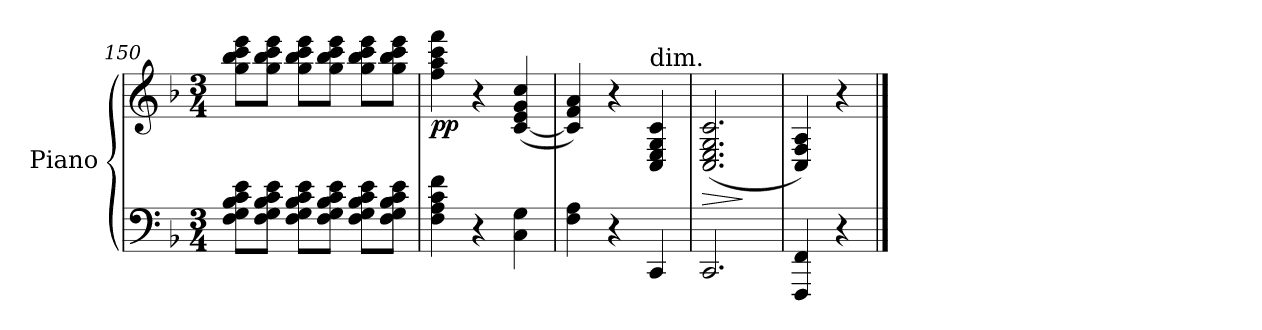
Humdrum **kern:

**kern	**kern	**dynam
*part1	*part1	*part1
*staff2	*staff1	*staff1/2
*I"Piano	*	*
*I'Pno	*	*
*clefF4	*clefG2	*
*k[b-]	*k[b-]	*
*F:	*F:	*
*M3/4	*M3/4	*
=150	=150	=150
8F\ 8G\ 8B-\ 8c\ 8e\L	8gg\ 8bb-\ 8ccc\ 8eee\L	.
8F\ 8G\ 8B-\ 8c\ 8e\J	8gg\ 8bb-\ 8ccc\ 8eee\J	.
8F\ 8G\ 8B-\ 8c\ 8e\L	8gg\ 8bb-\ 8ccc\ 8eee\L	.
8F\ 8G\ 8B-\ 8c\ 8e\J	8gg\ 8bb-\ 8ccc\ 8eee\J	.
8F\ 8G\ 8B-\ 8c\ 8e\L	8gg\ 8bb-\ 8ccc\ 8eee\L	.
8F\ 8G\ 8B-\ 8c\ 8e\J	8gg\ 8bb-\ 8ccc\ 8eee\J	.
=151	=151	=151
!	!	!LO:DY:b
4F\ 4A\ 4c\ 4f\	4ff\ 4aa\ 4ccc\ 4fff\	pp
4r	4r	.
4C\ 4G\	(>[4c/ 4e/ 4g/ 4cc/	.
!!LO:LB:g=z
=152	=152	=152
4F\ 4A\	4c/] 4f/ 4a/)	.
4r	4r	.
!	!LO:TX:a:t=dim.	!
4CC/	4C/ 4E/ 4G/ 4c/	.
=153	=153	=153
!	!	!LO:HP:b
2.CC/	(<2.C/ 2.E/ 2.G/ 2.c/	>
.	.	]
=154	=154	=154
4FFF/ 4FF/	4C/ 4F/ 4A/)	.
4r	4r	.
==	==	==
*-	*-	*-
